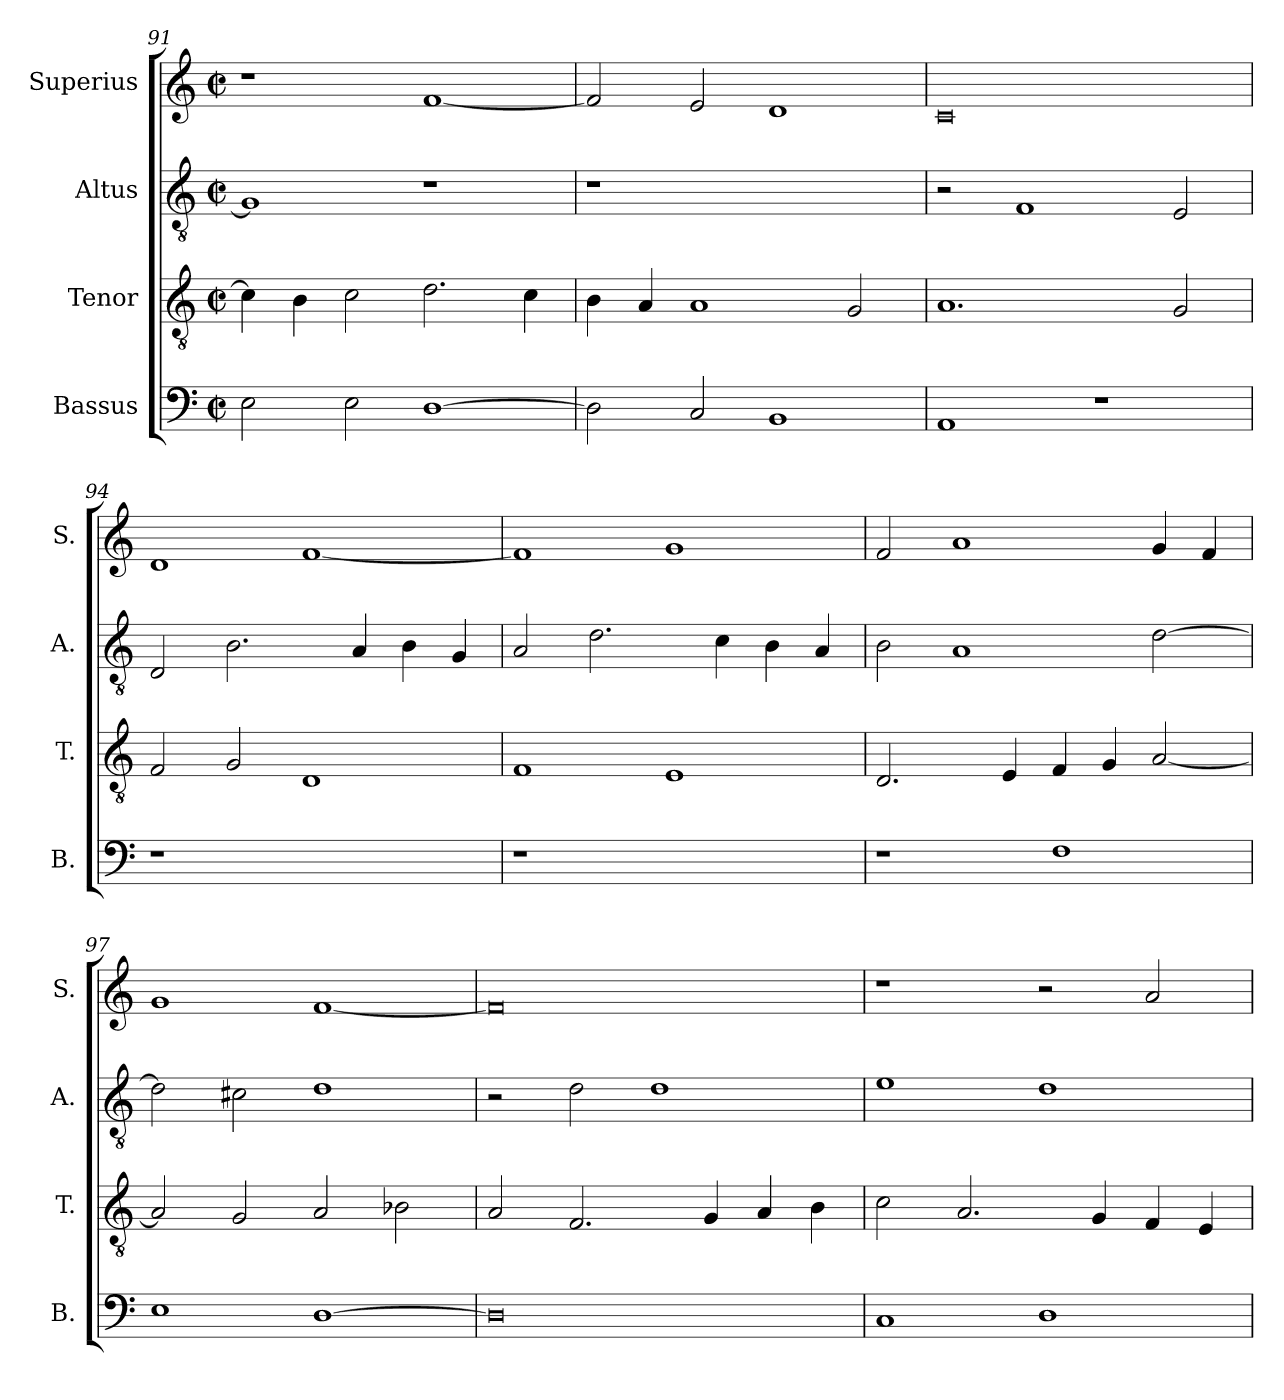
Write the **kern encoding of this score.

**kern	**kern	**kern	**kern
*part4	*part3	*part2	*part1
*staff4	*staff3	*staff2	*staff1
*I"Bassus	*I"Tenor	*I"Altus	*I"Superius
*I'B.	*I'T.	*I'A.	*I'S.
*clefF4	*clefGv2	*clefGv2	*clefG2
*	*ITrd7c12	*ITrd7c12	*
*k[]	*k[]	*k[]	*k[]
*C:	*C:	*C:	*C:
*M2/2	*M2/2	*M2/2	*M2/2
*met(c|)	*met(c|)	*met(c|)	*met(c|)
=91	=91	=91	=91
2Ei\	4Ci\]	1GGi]	1r
.	4BBi\	.	.
2Ei\	2Ci\	.	.
[>1Di	2.Di\	1r	[<1fi
.	4Ci\	.	.
=92	=92	=92	=92
!	!	!LO:N:vis=1	!
2Di\]	4BBi\	1r	2fi/]
.	4AAi/	.	.
2Ci/	1AAi	.	2ei/
1BBi	.	1ryy	1di
.	2GGi/	.	.
!!LO:LB:g=z
=93	=93	=93	=93
1AAi	1.AAi	2r	0ci
.	.	1FFi	.
1r	.	.	.
.	2GGi/	2EEi/	.
=94	=94	=94	=94
!LO:N:vis=1	!	!	!
1r	2FFi/	2DDi/	1di
.	2GGi/	2.BBi\	.
1ryy	1DDi	.	[<1fi
.	.	4AAi/	.
.	.	4BBi\	.
.	.	4GGi/	.
=95	=95	=95	=95
!LO:N:vis=1	!	!	!
1r	1FFi	2AAi/	1fi]
.	.	2.Di\	.
1ryy	1EEi	.	1gi
.	.	4Ci\	.
.	.	4BBi\	.
.	.	4AAi/	.
=96	=96	=96	=96
1r	2.DDi/	2BBi\	2fi/
.	.	1AAi	1ai
.	4EEi/	.	.
1Fi	4FFi/	.	.
.	4GGi/	.	.
.	[<2AAi/	[>2Di\	4gi/
.	.	.	4fi/
=97	=97	=97	=97
1Ei	2AAi/]	2Di\]	1gi
.	2GGi/	2C#Xi\	.
[>1Di	2AAi/	1Di	[<1fi
.	2BB-Xi\	.	.
!!LO:LB:g=z
=98	=98	=98	=98
0Di]	2AAi/	2r	0fi]
.	2.FFi/	2Di\	.
.	.	1Di	.
.	4GGi/	.	.
.	4AAi/	.	.
.	4BBi\	.	.
=99	=99	=99	=99
1Ci	2Ci\	1Ei	1r
.	2.AAi/	.	.
1Di	.	1Di	2r
.	4GGi/	.	.
.	4FFi/	.	2ai/
.	4EEi/	.	.
=	=	=	=
*-	*-	*-	*-
